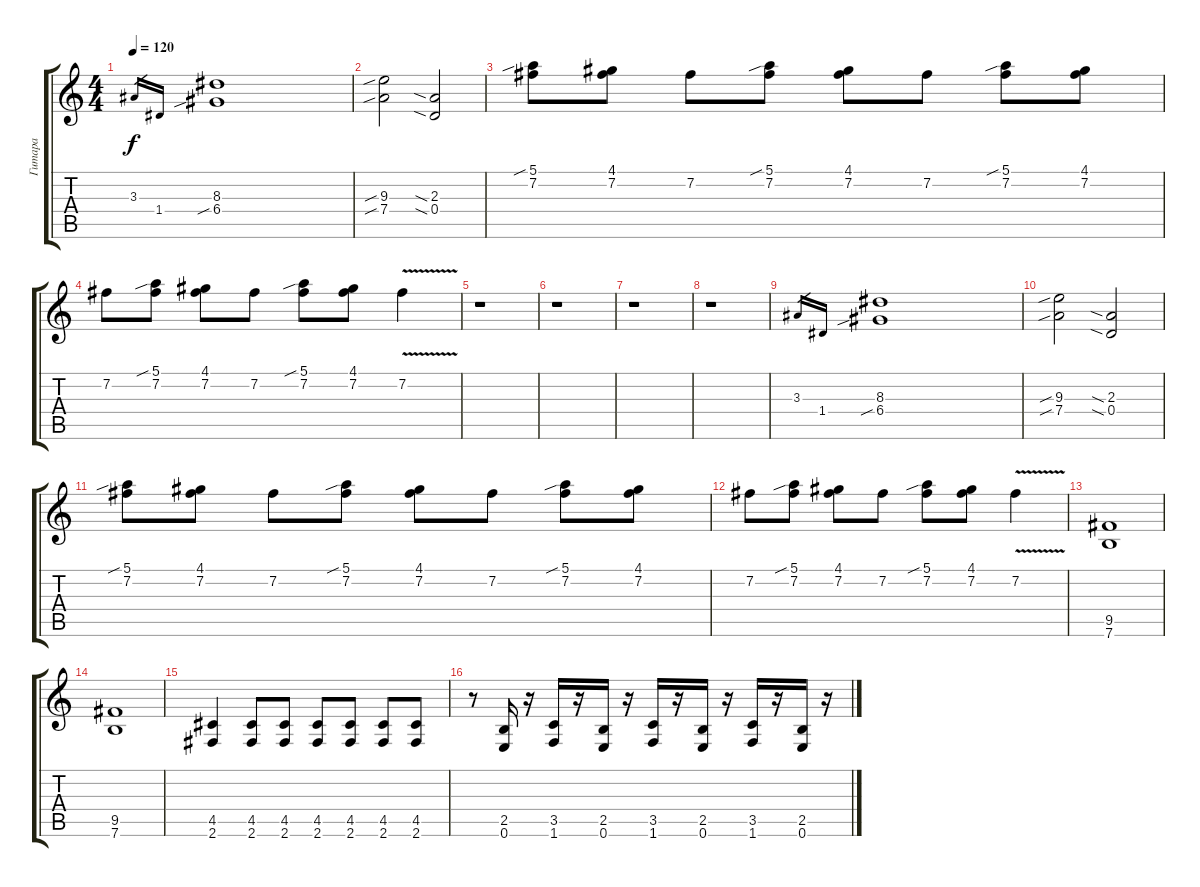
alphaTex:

\track ("Гитара" "Гитара") {instrument overdrivenguitar}
\staff {score tabs}
\tuning (E4 B3 G3 D3 A2 E2) {hide}
\ts (4 4)
\tempo 120
\clef g2
\ks c
3.3.16{gr dy f} 1.4.16{gr} (8.3 6.4{sib}).1 |
(9.3{sib} 7.4{sib}).2 (2.3{sia} 0.4{sia}).2 |
(5.1{sib} 7.2).8 (4.1 7.2).8 7.2.8 (5.1{sib} 7.2).8 (4.1 7.2).8 7.2.8 (5.1{sib} 7.2).8 (4.1 7.2).8 |
7.2.8 (5.1{sib} 7.2).8 (4.1 7.2).8 7.2.8 (5.1{sib} 7.2).8 (4.1 7.2).8 7.2{v}.4 |
r.1 |
r.1 |
r.1 |
r.1 |
3.3.16{gr} 1.4.16{gr} (8.3 6.4{sib}).1 |
(9.3{sib} 7.4{sib}).2 (2.3{sia} 0.4{sia}).2 |
(5.1{sib} 7.2).8 (4.1 7.2).8 7.2.8 (5.1{sib} 7.2).8 (4.1 7.2).8 7.2.8 (5.1{sib} 7.2).8 (4.1 7.2).8 |
7.2.8 (5.1{sib} 7.2).8 (4.1 7.2).8 7.2.8 (5.1{sib} 7.2).8 (4.1 7.2).8 7.2{v}.4 |
(9.5 7.6).1 |
(9.5 7.6).1 |
(4.5 2.6).4 (4.5 2.6).8 (4.5 2.6).8 (4.5 2.6).8 (4.5 2.6).8 (4.5 2.6).8 (4.5 2.6).8 |
r.8 (2.5 0.6).16 r.16 (3.5 1.6).16 r.16 (2.5 0.6).16 r.16 (3.5 1.6).16 r.16 (2.5 0.6).16 r.16 (3.5 1.6).16 r.16 (2.5 0.6).16 r.16
